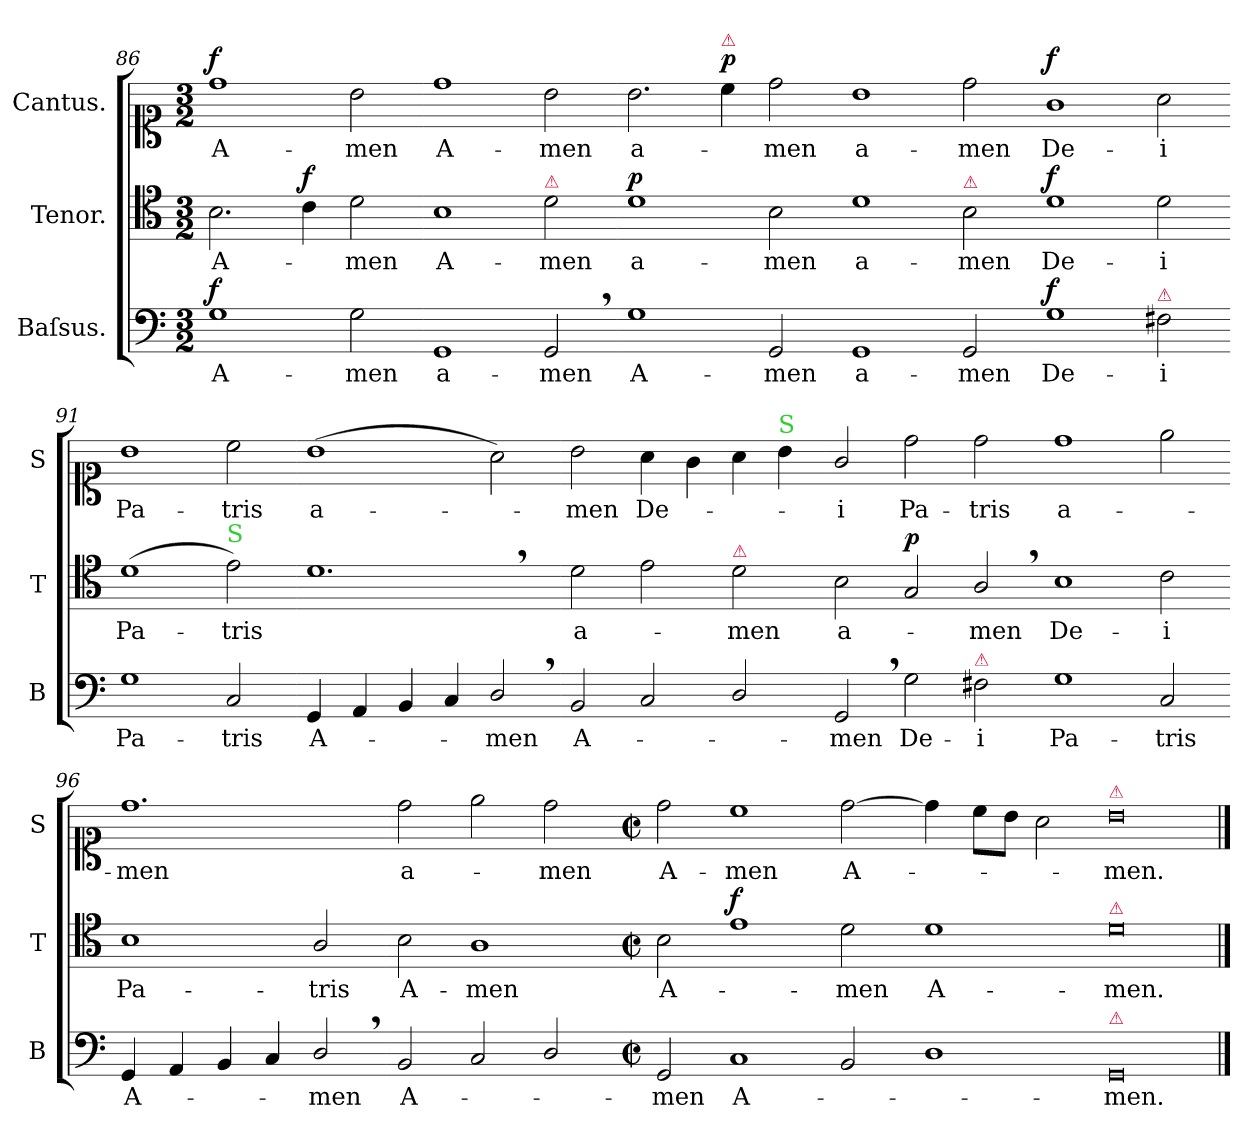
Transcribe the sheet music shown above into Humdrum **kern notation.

**kern	**text	**dynam	**kern	**text	**dynam	**kern	**text	**dynam
*part3	*part3	*part3	*part2	*part2	*part2	*part1	*part1	*part1
*staff3	*staff3	*staff3	*staff2	*staff2	*staff2	*staff1	*staff1	*staff1
*I"Baſsus.	*	*	*I"Tenor.	*	*	*I"Cantus.	*	*
*I'B	*	*	*I'T	*	*	*I'S	*	*
*clefF4	*	*	*clefC4	*	*	*clefC1	*	*
*k[]	*	*	*k[]	*	*	*k[]	*	*
*M3/2	*	*	*M3/2	*	*	*M3/2	*	*
=86	=86	=86	=86	=86	=86	=86	=86	=86
!	!	!LO:DY:b	!	!	!	!	!	!LO:DY:b
1G\	A-	f	2.B\	A-	.	1dd\	A-	f
!	!	!	!	!	!LO:DY:b	!	!	!
.	.	.	4c\	.	f	.	.	.
2G\	-men	.	2d\	-men	.	2b\	-men	.
=87-	=87-	=87-	=87-	=87-	=87-	=87-	=87-	=87-
!	!	!	!	!LO:LY:i	!	!	!LO:LY:i	!
1GG/	a-	.	1B\	A-	.	1dd\	A-	.
!	!	!	!LO:TX:a:color=crimson:t=⚠	!	!	!	!	!
!	!	!	!	!LO:LY:i	!	!	!LO:LY:i	!
2GG,</	-men	.	2d\	-men	.	2b\	-men	.
=88-	=88-	=88-	=88-	=88-	=88-	=88-	=88-	=88-
!	!	!LO:DY:b	!	!	!LO:DY:b	!	!	!
1G\	A-	Piano	1d\	a-	p	2.b\	a-	.
!	!	!	!	!	!	!LO:TX:a:color=crimson:t=⚠	!	!
!	!	!	!	!	!	!	!	!LO:DY:b
.	.	.	.	.	.	4cc\	.	p
2GG/	-men	.	2B\	-men	.	2dd\	-men	.
=89-	=89-	=89-	=89-	=89-	=89-	=89-	=89-	=89-
!	!	!	!	!LO:LY:i	!	!	!LO:LY:i	!
1GG/	a-	.	1d\	a-	.	1b\	a-	.
!	!	!	!LO:TX:a:color=crimson:t=⚠	!	!	!	!	!
!	!	!	!	!LO:LY:i	!	!	!LO:LY:i	!
2GG/	-men	.	2B\	-men	.	2dd\	-men	.
=90-	=90-	=90-	=90-	=90-	=90-	=90-	=90-	=90-
!	!	!LO:DY:b	!	!	!LO:DY:b	!	!	!LO:DY:b
1G\	De-	f	1d\	De-	f	1g\	De-	f
!LO:TX:a:color=crimson:t=⚠	!	!	!	!	!	!	!	!
2F#X\	-i	.	2d\	-i	.	2a\	-i	.
=91-	=91-	=91-	=91-	=91-	=91-	=91-	=91-	=91-
1G\	Pa-	.	(1d\	Pa-	.	1b\	Pa-	.
!	!	!	!LO:TX:a:color=limegreen:t=S	!	!	!	!	!
2C/	-tris	.	2e\)	-tris	.	2cc\	-tris	.
=92-	=92-	=92-	=92-	=92-	=92-	=92-	=92-	=92-
4GG/	A-	.	1.d,<\	.	.	(1b\	a-	.
4AA/	.	.	.	.	.	.	.	.
4BB/	.	.	.	.	.	.	.	.
4C/	.	.	.	.	.	.	.	.
2D,</	-men	.	.	.	.	2a\)	.	.
=93-	=93-	=93-	=93-	=93-	=93-	=93-	=93-	=93-
2BB/	A-	.	2d\	a-	.	2b\	-men	.
2C/	.	.	2e\	.	.	4a\	De-	.
.	.	.	.	.	.	4g\	.	.
!	!	!	!LO:TX:a:color=crimson:t=⚠	!	!	!	!	!
2D/	.	.	2d\	-men	.	4a\	.	.
!	!	!	!	!	!	!LO:TX:a:color=limegreen:t=S	!	!
.	.	.	.	.	.	4b\	.	.
=94-	=94-	=94-	=94-	=94-	=94-	=94-	=94-	=94-
!	!	!	!	!LO:LY:i	!	!	!	!
2GG,</	-men	.	2B\	a-	.	2g/	-i	.
!	!	!LO:DY:b	!	!	!LO:DY:b	!	!	!LO:DY:b
2G\	De-	Piano	2G/	.	p	2dd\	Pa-	Piano
!LO:TX:a:color=crimson:t=⚠	!	!	!	!	!	!	!	!
!	!	!	!	!LO:LY:i	!	!	!	!
2F#X\	-i	.	2A,</	-men	.	2dd\	-tris	.
=95-	=95-	=95-	=95-	=95-	=95-	=95-	=95-	=95-
1G\	Pa-	.	1B\	De-	.	1dd\	a-	.
2C/	-tris	.	2c\	-i	.	2ee\	.	.
=96-	=96-	=96-	=96-	=96-	=96-	=96-	=96-	=96-
4GG/	A-	.	1B\	Pa-	.	1.dd\	-men	.
4AA/	.	.	.	.	.	.	.	.
4BB/	.	.	.	.	.	.	.	.
4C/	.	.	.	.	.	.	.	.
2D,</	-men	.	2A/	-tris	.	.	.	.
=97-	=97-	=97-	=97-	=97-	=97-	=97-	=97-	=97-
!	!	!	!	!	!	!	!LO:LY:i	!
2BB/	A-	.	2B\	A-	.	2dd\	a-	.
2C/	.	.	1A\	-men	.	2ee\	.	.
!	!	!	!	!	!	!	!LO:LY:i	!
2D/	.	.	.	.	.	2dd\	-men	.
=98-	=98-	=98-	=98-	=98-	=98-	=98-	=98-	=98-
*M2/1	*	*	*M2/1	*	*	*M2/1	*	*
*met(c|)	*	*	*met(c|)	*	*	*met(c|)	*	*
!	!	!	!	!LO:LY:i	!	!	!	!
2GG/	-men	.	2B\	A-	.	2dd\	A-	.
!	!	!	!	!	!LO:DY:b	!	!	!
1C/	A-	.	1e\	.	f	1cc\	-men	.
!	!	!	!	!LO:LY:i	!	!	!	!
2BB/	.	.	2d\	-men	.	[2dd\	A-	.
=99-	=99-	=99-	=99-	=99-	=99-	=99-	=99-	=99-
1D\	.	.	1d\	A-	.	4dd\]	.	.
.	.	.	.	.	.	8cc\L	.	.
.	.	.	.	.	.	8b\J	.	.
.	.	.	.	.	.	2a\	.	.
!	!	!	!	!	!	!LO:TX:a:color=crimson:t=⚠	!	!
!	!	!	!LO:TX:a:color=crimson:t=⚠	!	!	!	!	!
!LO:TX:a:color=crimson:t=⚠	!	!	!	!	!	!	!	!
!LO:N:vis=0	!	!	!LO:N:vis=0	!	!	!LO:N:vis=0	!	!
1GG/	-men.	.	1d\	-men.	.	1b\	-men.	.
==	==	==	==	==	==	==	==	==
*-	*-	*-	*-	*-	*-	*-	*-	*-
